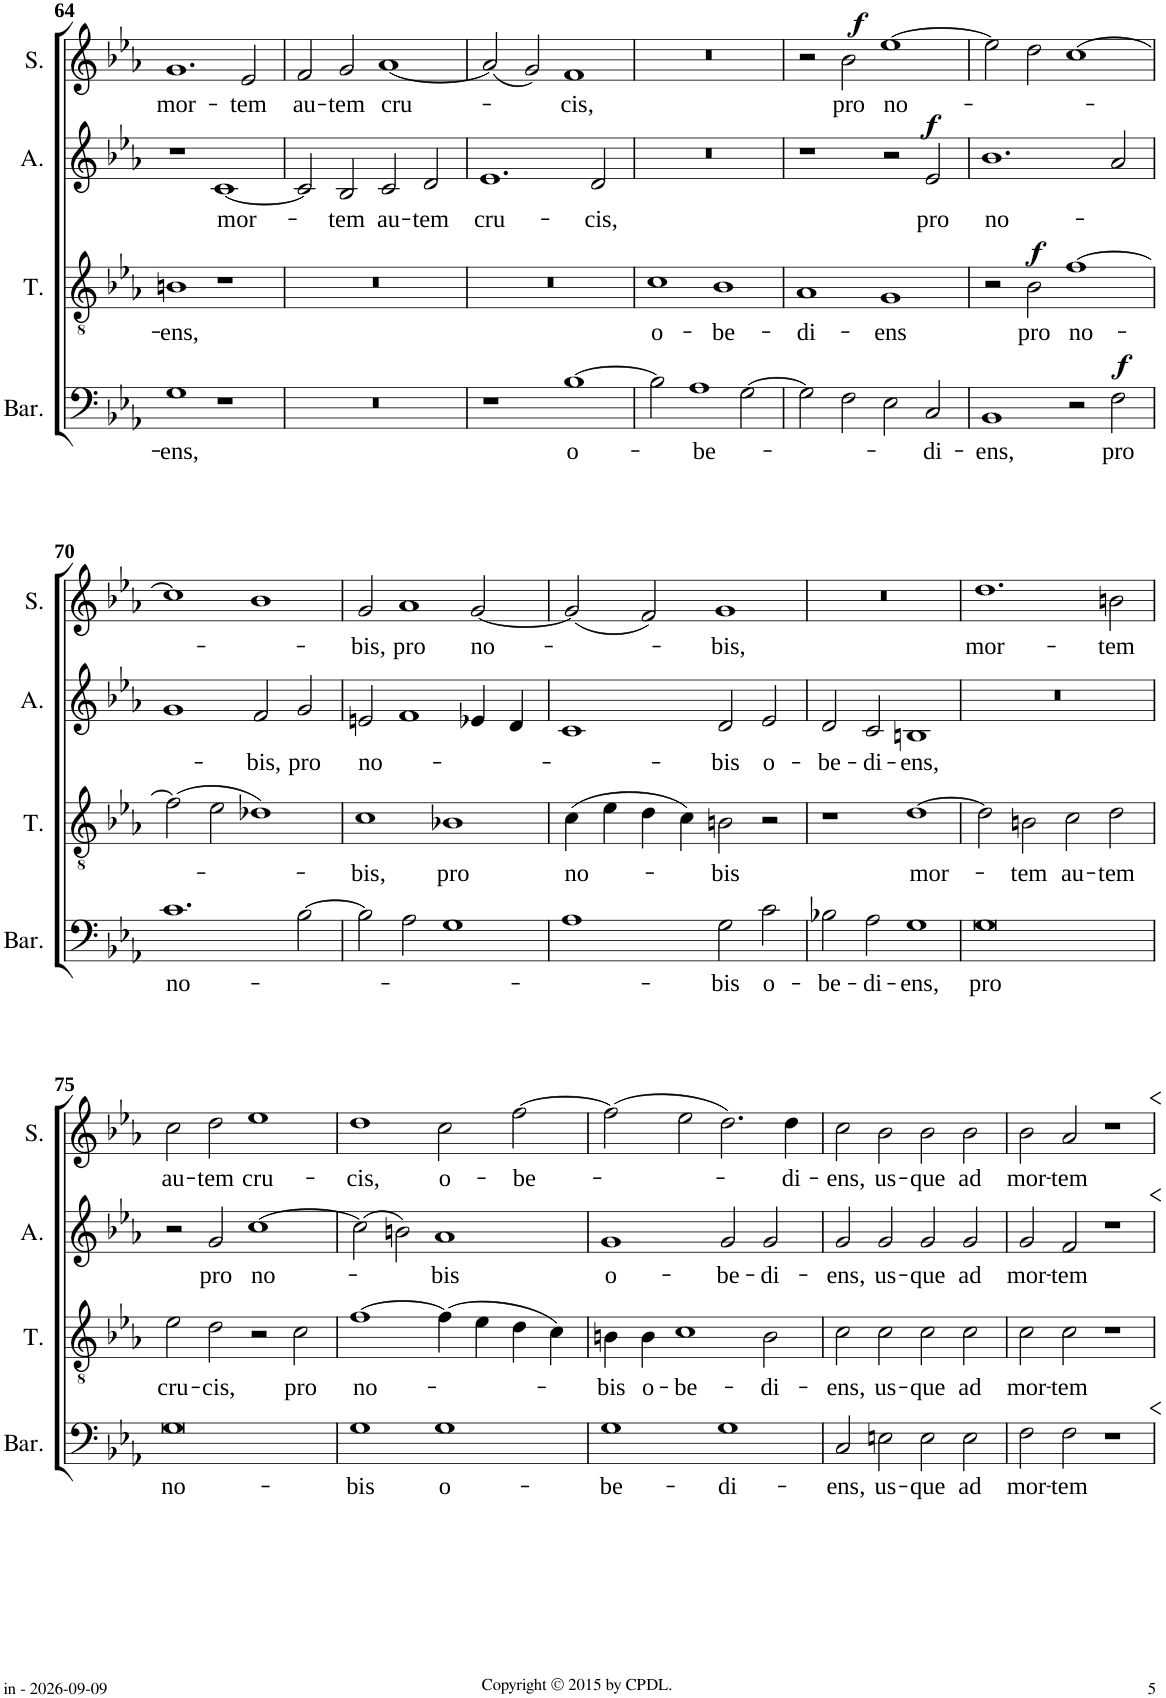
**kern	**text	**dynam	**kern	**text	**dynam	**kern	**text	**dynam	**kern	**text	**dynam
*part4	*part4	*part4	*part3	*part3	*part3	*part2	*part2	*part2	*part1	*part1	*part1
*staff4	*staff4	*staff4	*staff3	*staff3	*staff3	*staff2	*staff2	*staff2	*staff1	*staff1	*staff1
*I"Baritone	*	*	*I"Tenor	*	*	*I"Alto	*	*	*I"Soprano	*	*
*I'Bar.	*	*	*I'T.	*	*	*I'A.	*	*	*I'S.	*	*
!!LO:PB:g=z
*clefF4	*	*	*clefGv2	*	*	*clefG2	*	*	*clefG2	*	*
*	*	*	*Trd7c12	*	*	*	*	*	*	*	*
*k[b-e-a-]	*	*	*k[b-e-a-]	*	*	*k[b-e-a-]	*	*	*k[b-e-a-]	*	*
*E-:	*	*	*E-:	*	*	*E-:	*	*	*E-:	*	*
*M4/2	*	*	*M4/2	*	*	*M4/2	*	*	*M4/2	*	*
=64	=64	=64	=64	=64	=64	=64	=64	=64	=64	=64	=64
!	!LO:LY:b	!	!	!LO:LY:b	!	!	!	!	!	!LO:LY:b	!
1G	-ens,	.	1Bn	-ens,	.	1r	.	.	1.g	mor-	.
!	!	!	!	!	!	!	!LO:LY:b	!	!	!	!
1r	.	.	1r	.	.	[1c	mor-	.	.	.	.
!	!	!	!	!	!	!	!	!	!	!LO:LY:b	!
.	.	.	.	.	.	.	.	.	2e-/	-tem	.
=65	=65	=65	=65	=65	=65	=65	=65	=65	=65	=65	=65
!	!	!	!	!	!	!	!	!	!	!LO:LY:b	!
0r	.	.	0r	.	.	2c/]	.	.	2f/	au-	.
!	!	!	!	!	!	!	!LO:LY:b	!	!	!LO:LY:b	!
.	.	.	.	.	.	2B-/	-tem	.	2g/	-tem	.
!	!	!	!	!	!	!	!LO:LY:b	!	!	!LO:LY:b	!
.	.	.	.	.	.	2c/	au-	.	[1a-	cru-	.
!	!	!	!	!	!	!	!LO:LY:b	!	!	!	!
.	.	.	.	.	.	2d/	-tem	.	.	.	.
=66	=66	=66	=66	=66	=66	=66	=66	=66	=66	=66	=66
!	!	!	!	!	!	!	!LO:LY:b	!	!	!	!
1r	.	.	0r	.	.	1.e-	cru-	.	(2a-/]	.	.
.	.	.	.	.	.	.	.	.	2g/)	.	.
!	!LO:LY:b	!	!	!	!	!	!	!	!	!LO:LY:b	!
[1B-	o-	.	.	.	.	.	.	.	1f	-cis,	.
!	!	!	!	!	!	!	!LO:LY:b	!	!	!	!
.	.	.	.	.	.	2d/	-cis,	.	.	.	.
=67	=67	=67	=67	=67	=67	=67	=67	=67	=67	=67	=67
!	!	!	!	!LO:LY:b	!	!	!	!	!	!	!
2B-\]	.	.	1c	o-	.	0r	.	.	0r	.	.
!	!LO:LY:b	!	!	!	!	!	!	!	!	!	!
1A-	-be-	.	.	.	.	.	.	.	.	.	.
!	!	!	!	!LO:LY:b	!	!	!	!	!	!	!
.	.	.	1B-	-be-	.	.	.	.	.	.	.
[2G\	.	.	.	.	.	.	.	.	.	.	.
=68	=68	=68	=68	=68	=68	=68	=68	=68	=68	=68	=68
!	!	!	!	!LO:LY:b	!	!	!	!	!	!	!
2G\]	.	.	1A-	-di-	.	1r	.	.	2r	.	.
!	!	!	!	!	!	!	!	!	!	!LO:LY:b	!LO:DY:a
2F\	.	.	.	.	.	.	.	.	2b-\	pro	f
!	!	!	!	!LO:LY:b	!	!	!	!	!	!LO:LY:b	!
2E-\	.	.	1G	-ens	.	2r	.	.	[1ee-	no-	.
!	!LO:LY:b	!	!	!	!	!	!LO:LY:b	!LO:DY:b	!	!	!
2C/	-di-	.	.	.	.	2e-/	pro	f	.	.	.
=69	=69	=69	=69	=69	=69	=69	=69	=69	=69	=69	=69
!	!LO:LY:b	!	!	!	!	!	!LO:LY:b	!	!	!	!
1BB-	-ens,	.	2r	.	.	1.b-	no-	.	2ee-\]	.	.
!	!	!	!	!LO:LY:b	!LO:DY:a	!	!	!	!	!	!
.	.	.	2B-\	pro	f	.	.	.	2dd\	.	.
!	!	!	!	!LO:LY:b	!	!	!	!	!	!	!
2r	.	.	[1f	no-	.	.	.	.	[1cc	.	.
!	!LO:LY:b	!LO:DY:a	!	!	!	!	!	!	!	!	!
2F\	pro	f	.	.	.	2a-/	.	.	.	.	.
!!LO:LB:g=z
=70	=70	=70	=70	=70	=70	=70	=70	=70	=70	=70	=70
!	!LO:LY:b	!	!	!	!	!	!	!	!	!	!
1.c	no-	.	(2f\]	.	.	1g	.	.	1cc]	.	.
.	.	.	2e-\	.	.	.	.	.	.	.	.
!	!	!	!	!	!	!	!LO:LY:b	!	!	!	!
.	.	.	1d-X)	.	.	2f/	-bis,	.	1b-	.	.
!	!	!	!	!	!	!	!LO:LY:b	!	!	!	!
[2B-\	.	.	.	.	.	2g/	pro	.	.	.	.
=71	=71	=71	=71	=71	=71	=71	=71	=71	=71	=71	=71
!	!	!	!	!LO:LY:b	!	!	!LO:LY:b	!	!	!LO:LY:b	!
2B-\]	.	.	1c	-bis,	.	2en/	no-	.	2g/	-bis,	.
!	!	!	!	!	!	!	!	!	!	!LO:LY:b	!
2A-\	.	.	.	.	.	1f	.	.	1a-	pro	.
!	!	!	!	!LO:LY:b	!	!	!	!	!	!	!
1G	.	.	1B-X	pro	.	.	.	.	.	.	.
!	!	!	!	!	!	!	!	!	!	!LO:LY:b	!
.	.	.	.	.	.	4e-X/	.	.	[2g/	no-	.
.	.	.	.	.	.	4d/	.	.	.	.	.
=72	=72	=72	=72	=72	=72	=72	=72	=72	=72	=72	=72
!	!	!	!	!LO:LY:b	!	!	!	!	!	!	!
1A-	.	.	(4c\	no-	.	1c	.	.	(2g/]	.	.
.	.	.	4e-\	.	.	.	.	.	.	.	.
.	.	.	4d\	.	.	.	.	.	2f/)	.	.
.	.	.	4c\)	.	.	.	.	.	.	.	.
!	!LO:LY:b	!	!	!LO:LY:b	!	!	!LO:LY:b	!	!	!LO:LY:b	!
2G\	-bis	.	2Bn\	-bis	.	2d/	-bis	.	1g	-bis,	.
!	!LO:LY:b	!	!	!	!	!	!LO:LY:b	!	!	!	!
2c\	o-	.	2r	.	.	2e-/	o-	.	.	.	.
=73	=73	=73	=73	=73	=73	=73	=73	=73	=73	=73	=73
!	!LO:LY:b	!	!	!	!	!	!LO:LY:b	!	!	!	!
2B-X\	-be-	.	1r	.	.	2d/	-be-	.	0r	.	.
!	!LO:LY:b	!	!	!	!	!	!LO:LY:b	!	!	!	!
2A-\	-di-	.	.	.	.	2c/	-di-	.	.	.	.
!	!LO:LY:b	!	!	!LO:LY:b	!	!	!LO:LY:b	!	!	!	!
1G	-ens,	.	[1d	mor-	.	1Bn	-ens,	.	.	.	.
=74	=74	=74	=74	=74	=74	=74	=74	=74	=74	=74	=74
!	!LO:LY:b	!	!	!	!	!	!	!	!	!LO:LY:b	!
0G	pro	.	2d\]	.	.	0r	.	.	1.dd	mor-	.
!	!	!	!	!LO:LY:b	!	!	!	!	!	!	!
.	.	.	2Bn\	-tem	.	.	.	.	.	.	.
!	!	!	!	!LO:LY:b	!	!	!	!	!	!	!
.	.	.	2c\	au-	.	.	.	.	.	.	.
!	!	!	!	!LO:LY:b	!	!	!	!	!	!LO:LY:b	!
.	.	.	2d\	-tem	.	.	.	.	2bn\	-tem	.
!!LO:LB:g=z
=75	=75	=75	=75	=75	=75	=75	=75	=75	=75	=75	=75
!	!LO:LY:b	!	!	!LO:LY:b	!	!	!	!	!	!LO:LY:b	!
0G	no-	.	2e-\	cru-	.	2r	.	.	2cc\	au-	.
!	!	!	!	!LO:LY:b	!	!	!LO:LY:b	!	!	!LO:LY:b	!
.	.	.	2d\	-cis,	.	2g/	pro	.	2dd\	-tem	.
!	!	!	!	!	!	!	!LO:LY:b	!	!	!LO:LY:b	!
.	.	.	2r	.	.	[1cc	no-	.	1ee-	cru-	.
!	!	!	!	!LO:LY:b	!	!	!	!	!	!	!
.	.	.	2c\	pro	.	.	.	.	.	.	.
=76	=76	=76	=76	=76	=76	=76	=76	=76	=76	=76	=76
!	!LO:LY:b	!	!	!LO:LY:b	!	!	!	!	!	!LO:LY:b	!
1G	-bis	.	[1f	no-	.	(2cc\]	.	.	1dd	-cis,	.
.	.	.	.	.	.	2bn\)	.	.	.	.	.
!	!LO:LY:b	!	!	!	!	!	!LO:LY:b	!	!	!LO:LY:b	!
1G	o-	.	(4f\]	.	.	1a-	-bis	.	2cc\	o-	.
.	.	.	4e-\	.	.	.	.	.	.	.	.
!	!	!	!	!	!	!	!	!	!	!LO:LY:b	!
.	.	.	4d\	.	.	.	.	.	[2ff\	-be-	.
.	.	.	4c\)	.	.	.	.	.	.	.	.
=77	=77	=77	=77	=77	=77	=77	=77	=77	=77	=77	=77
!	!LO:LY:b	!	!	!LO:LY:b	!	!	!LO:LY:b	!	!	!	!
1G	-be-	.	4Bn\	-bis	.	1g	o-	.	(2ff\]	.	.
!	!	!	!	!LO:LY:b	!	!	!	!	!	!	!
.	.	.	4B\	o-	.	.	.	.	.	.	.
!	!	!	!	!LO:LY:b	!	!	!	!	!	!	!
.	.	.	1c	-be-	.	.	.	.	2ee-\	.	.
!	!LO:LY:b	!	!	!	!	!	!LO:LY:b	!	!	!	!
1G	-di-	.	.	.	.	2g/	-be-	.	2.dd\)	.	.
!	!	!	!	!LO:LY:b	!	!	!LO:LY:b	!	!	!	!
.	.	.	2B\	-di-	.	2g/	-di-	.	.	.	.
!	!	!	!	!	!	!	!	!	!	!LO:LY:b	!
.	.	.	.	.	.	.	.	.	4dd\	-di-	.
=78	=78	=78	=78	=78	=78	=78	=78	=78	=78	=78	=78
!	!LO:LY:b	!	!	!LO:LY:b	!	!	!LO:LY:b	!	!	!LO:LY:b	!
2C/	-ens,	.	2c\	-ens,	.	2g/	-ens,	.	2cc\	-ens,	.
!	!LO:LY:b	!	!	!LO:LY:b	!	!	!LO:LY:b	!	!	!LO:LY:b	!
2En\	us-	.	2c\	us-	.	2g/	us-	.	2b-\	us-	.
!	!LO:LY:b	!	!	!LO:LY:b	!	!	!LO:LY:b	!	!	!LO:LY:b	!
2E\	-que	.	2c\	-que	.	2g/	-que	.	2b-\	-que	.
!	!LO:LY:b	!	!	!LO:LY:b	!	!	!LO:LY:b	!	!	!LO:LY:b	!
2E\	ad	.	2c\	ad	.	2g/	ad	.	2b-\	ad	.
=79	=79	=79	=79	=79	=79	=79	=79	=79	=79	=79	=79
!	!LO:LY:b	!	!	!LO:LY:b	!	!	!LO:LY:b	!	!	!LO:LY:b	!
2F\	mor-	.	2c\	mor-	.	2g/	mor-	.	2b-\	mor-	.
!	!LO:LY:b	!	!	!LO:LY:b	!	!	!LO:LY:b	!	!	!LO:LY:b	!
2F\	-tem	.	2c\	-tem	.	2f/	-tem	.	2a-/	-tem	.
1r	.	.	1r	.	.	1r	.	.	1r	.	.
=	=	=	=	=	=	=	=	=	=	=	=
*-	*-	*-	*-	*-	*-	*-	*-	*-	*-	*-	*-
